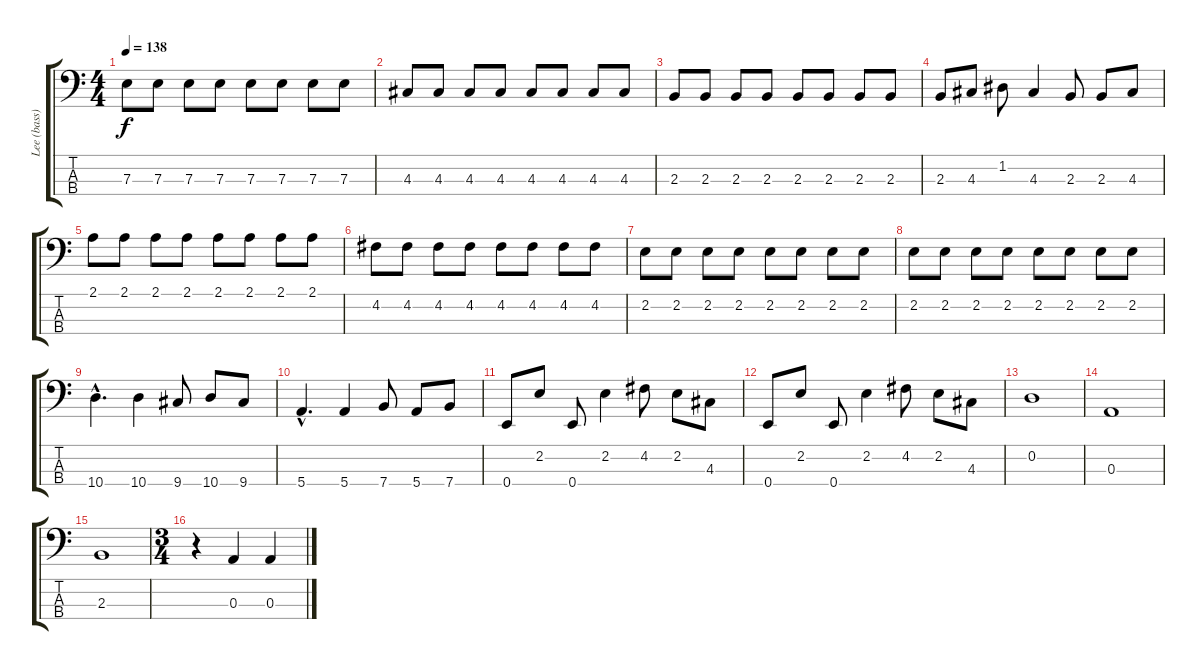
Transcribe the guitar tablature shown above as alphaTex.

\track ("Lee (bass)" "Lee (bass)") {instrument electricbassfinger}
\staff {score tabs}
\tuning (G2 D2 A1 E1) {hide}
\ts (4 4)
\tempo 138
\clef f4
\ks c
7.3.8{dy f} 7.3.8 7.3.8 7.3.8 7.3.8 7.3.8 7.3.8 7.3.8 |
4.3.8 4.3.8 4.3.8 4.3.8 4.3.8 4.3.8 4.3.8 4.3.8 |
2.3.8 2.3.8 2.3.8 2.3.8 2.3.8 2.3.8 2.3.8 2.3.8 |
2.3.8 4.3.8 1.2.8 4.3.4 2.3.8 2.3.8 4.3.8 |
2.1.8 2.1.8 2.1.8 2.1.8 2.1.8 2.1.8 2.1.8 2.1.8 |
4.2.8 4.2.8 4.2.8 4.2.8 4.2.8 4.2.8 4.2.8 4.2.8 |
2.2.8 2.2.8 2.2.8 2.2.8 2.2.8 2.2.8 2.2.8 2.2.8 |
2.2.8 2.2.8 2.2.8 2.2.8 2.2.8 2.2.8 2.2.8 2.2.8 |
10.4{hac}.4{d} 10.4.4 9.4.8 10.4.8 9.4.8 |
5.4{hac}.4{d} 5.4.4 7.4.8 5.4.8 7.4.8 |
0.4.8 2.2.8 0.4.8 2.2.4 4.2.8 2.2.8 4.3.8 |
0.4.8 2.2.8 0.4.8 2.2.4 4.2.8 2.2.8 4.3.8 |
0.2.1 |
0.3.1 |
2.3.1 |
\ts (3 4)
r.4 0.3.4 0.3.4
